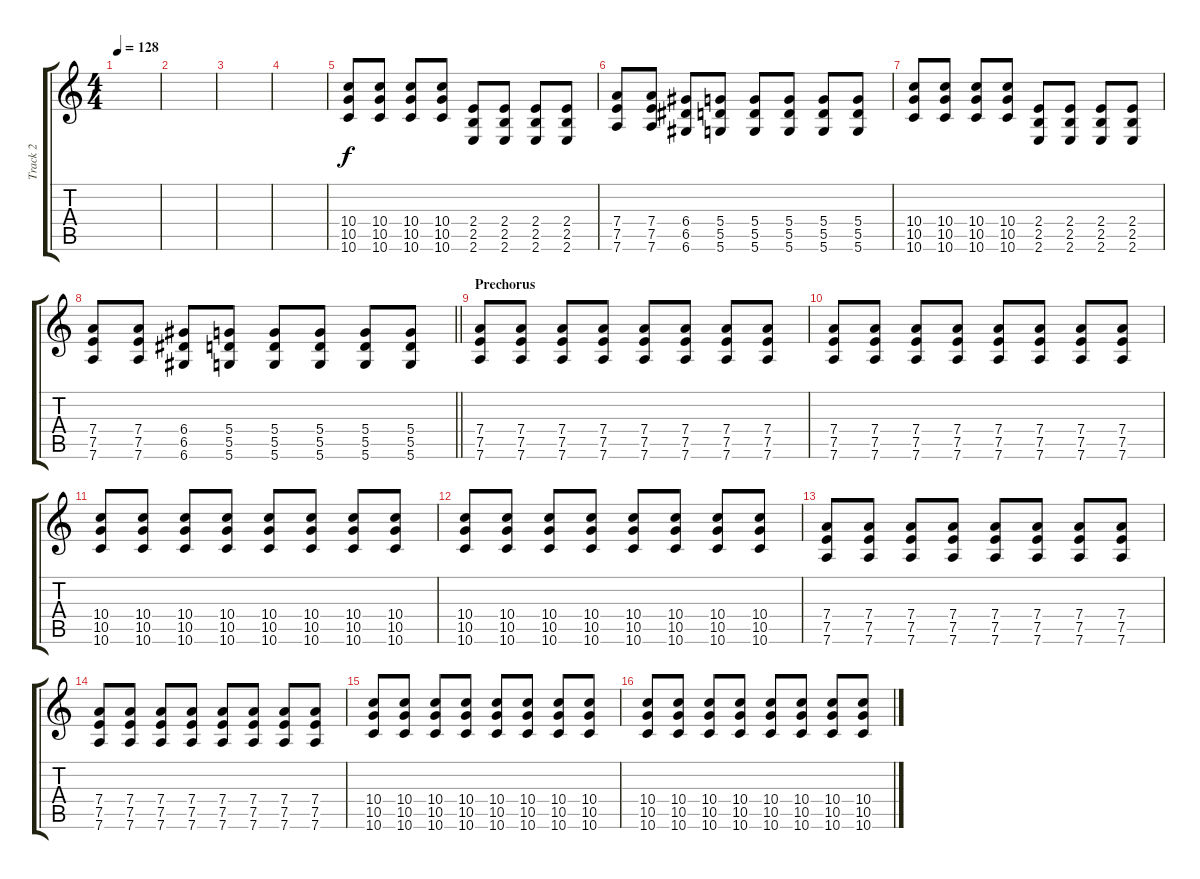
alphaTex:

\track ("Track 2" "Track 2") {instrument overdrivenguitar}
\staff {score tabs}
\tuning (E4 B3 G3 D3 A2 D2) {hide}
\ts (4 4)
\tempo 128
\clef g2
\ks c
|
|
|
|
(10.4 10.5 10.6).8 (10.4 10.5 10.6).8 (10.4 10.5 10.6).8 (10.4 10.5 10.6).8 (2.4 2.5 2.6).8 (2.4 2.5 2.6).8 (2.4 2.5 2.6).8 (2.4 2.5 2.6).8 |
(7.4 7.5 7.6).8 (7.4 7.5 7.6).8 (6.4 6.5 6.6).8 (5.4 5.5 5.6).8 (5.4 5.5 5.6).8 (5.4 5.5 5.6).8 (5.4 5.5 5.6).8 (5.4 5.5 5.6).8 |
(10.4 10.5 10.6).8 (10.4 10.5 10.6).8 (10.4 10.5 10.6).8 (10.4 10.5 10.6).8 (2.4 2.5 2.6).8 (2.4 2.5 2.6).8 (2.4 2.5 2.6).8 (2.4 2.5 2.6).8 |
\barLineRight lightlight
(7.4 7.5 7.6).8 (7.4 7.5 7.6).8 (6.4 6.5 6.6).8 (5.4 5.5 5.6).8 (5.4 5.5 5.6).8 (5.4 5.5 5.6).8 (5.4 5.5 5.6).8 (5.4 5.5 5.6).8 |
\section ("" "Prechorus")
(7.4 7.5 7.6).8 (7.4 7.5 7.6).8 (7.4 7.5 7.6).8 (7.4 7.5 7.6).8 (7.4 7.5 7.6).8 (7.4 7.5 7.6).8 (7.4 7.5 7.6).8 (7.4 7.5 7.6).8 |
(7.4 7.5 7.6).8 (7.4 7.5 7.6).8 (7.4 7.5 7.6).8 (7.4 7.5 7.6).8 (7.4 7.5 7.6).8 (7.4 7.5 7.6).8 (7.4 7.5 7.6).8 (7.4 7.5 7.6).8 |
(10.4 10.5 10.6).8 (10.4 10.5 10.6).8 (10.4 10.5 10.6).8 (10.4 10.5 10.6).8 (10.4 10.5 10.6).8 (10.4 10.5 10.6).8 (10.4 10.5 10.6).8 (10.4 10.5 10.6).8 |
(10.4 10.5 10.6).8 (10.4 10.5 10.6).8 (10.4 10.5 10.6).8 (10.4 10.5 10.6).8 (10.4 10.5 10.6).8 (10.4 10.5 10.6).8 (10.4 10.5 10.6).8 (10.4 10.5 10.6).8 |
(7.4 7.5 7.6).8 (7.4 7.5 7.6).8 (7.4 7.5 7.6).8 (7.4 7.5 7.6).8 (7.4 7.5 7.6).8 (7.4 7.5 7.6).8 (7.4 7.5 7.6).8 (7.4 7.5 7.6).8 |
(7.4 7.5 7.6).8 (7.4 7.5 7.6).8 (7.4 7.5 7.6).8 (7.4 7.5 7.6).8 (7.4 7.5 7.6).8 (7.4 7.5 7.6).8 (7.4 7.5 7.6).8 (7.4 7.5 7.6).8 |
(10.4 10.5 10.6).8 (10.4 10.5 10.6).8 (10.4 10.5 10.6).8 (10.4 10.5 10.6).8 (10.4 10.5 10.6).8 (10.4 10.5 10.6).8 (10.4 10.5 10.6).8 (10.4 10.5 10.6).8 |
(10.4 10.5 10.6).8 (10.4 10.5 10.6).8 (10.4 10.5 10.6).8 (10.4 10.5 10.6).8 (10.4 10.5 10.6).8 (10.4 10.5 10.6).8 (10.4 10.5 10.6).8 (10.4 10.5 10.6).8
